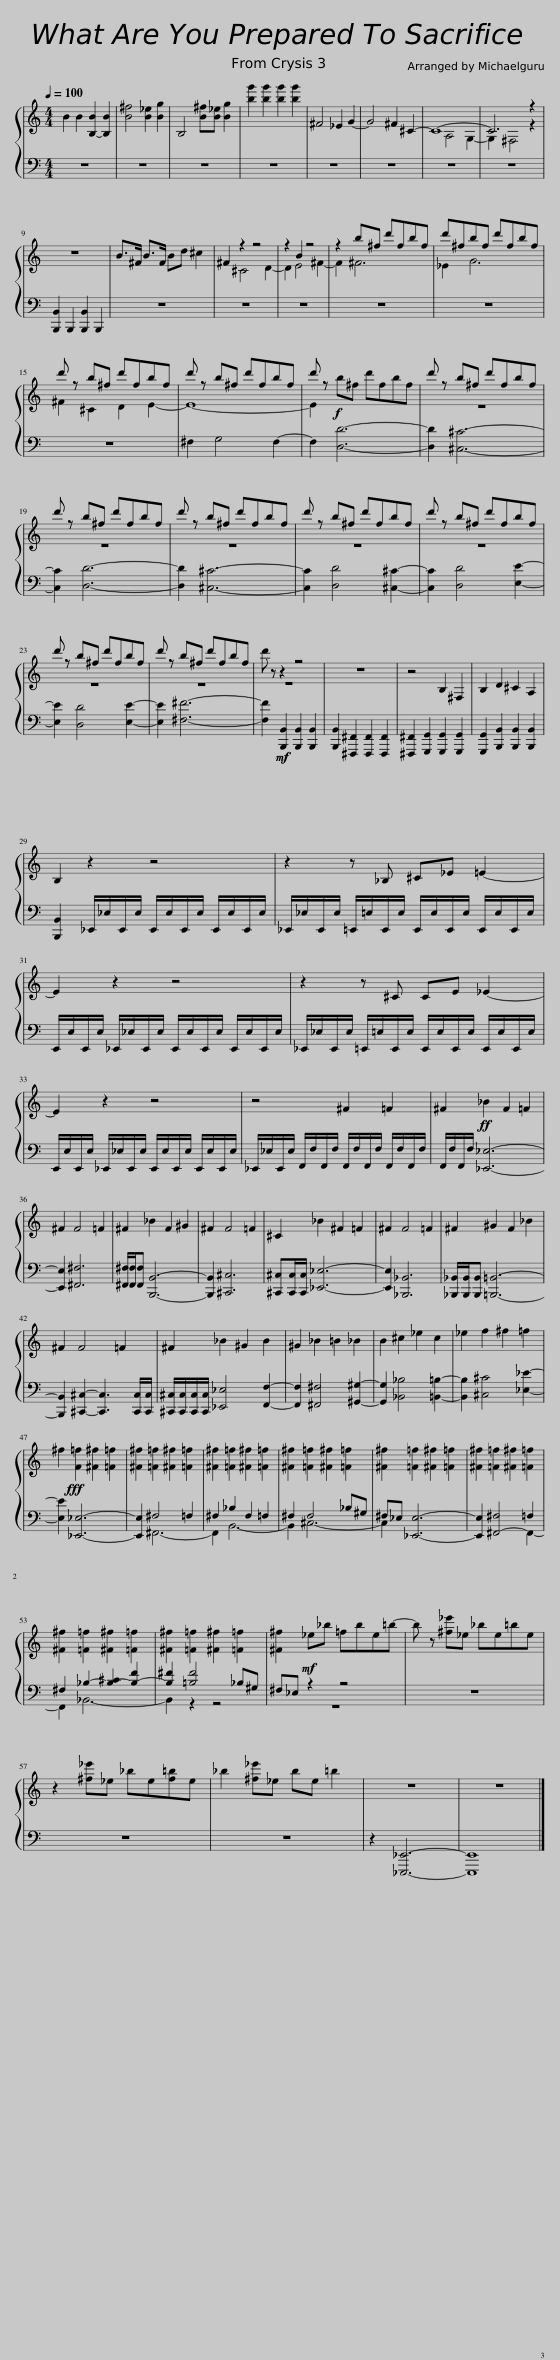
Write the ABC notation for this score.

X:1
%%score { ( 1 3 ) | ( 2 4 ) }
L:1/8
Q:1/4=100
M:4/4
I:linebreak $
K:C
V:1 treble
V:3 treble
V:2 bass
V:4 bass
V:1
 B2 B2 [B,-B]2 [B,B]2 | [B^f]4 [B_e]2 [Bg]2 | B,4 [B^f][B_e] [Bg]2 | [bg']2 [bg']2 [bg']2 [bg']2 | ^F4 _E2 G2- | %5
 G4 ^F2 ^C2- | C8- | C6 z2 |$ z8 | B>^F B>F Bd ^c2 | %10
 ^F2 z2 z4 | z2 B2 z4 | z2 b^f d'fbf | d'^fbf d'fbf |$ d' z b^f d'fbf | %15
 d' z b^f d'fbf | d' z!f! b^f d'fbf | d' z b^f d'fbf |$ d' z b^f d'fbf | d' z b^f d'fbf | %20
 d' z b^f d'fbf | d' z b^f d'fbf |$ d' z b^f d'fbf | d' z b^f d'fbf | d' z z2 z4 | %25
 z8 | z4 B,2 ^F,2 | B,2 D2 ^C2 A,2 |$ B,2 z2 z4 | z2 z _B, ^C_E =E2- |$ %30
 E2 z2 z4 | z2 z ^C CE _E2- |$ E2 z2 z4 | z4 ^F2 =F2 | ^F2!ff! _B2 F2 =F2 |$ %35
 ^F2 F4 =F2 | ^F2 _B2 F2 ^G2 | ^F2 F4 =F2 | ^C2 _B2 ^F2 =F2 | ^F2 F4 =F2 | %40
 ^F2 ^G2 F2 _B2 |$ ^F2 F4 =F2 | ^F2 _B2 ^G2 B2 | ^G2 _B2 =B2 _B2 | B2 ^c2 _e2 c2 | %45
 _e2 f2 ^f2 =f2 |$ ^f2!fff! [F=f]2 [^F^f]2 [=F=f]2 | [^F^f]2 [=F=f]2 [^F^f]2 [=F=f]2 | [^F^f]2 [=F=f]2 [^F^f]2 [=F=f]2 | [^F^f]2 [=F=f]2 [^F^f]2 [=F=f]2 | %50
 [^F^f]2 [=F=f]2 [^F^f]2 [=F=f]2 | [^F^f]2 [=F=f]2 [^F^f]2 [=F=f]2 |$ [^F^f]2 [=F=f]2 [^F^f]2 [=F=f]2 | [^F^f]2 [=F=f]2 [^F^f]2 [=F=f]2 | [^F^f]2!mf! _e_b =fbe=b- | %55
 b z [^f_e']_e _be=be |$ z2 [^f_e']_e _be[f=b]e | _b2 [^f_e']_e be =b2 | z8 | z8 |] %60
V:2
 z8 | z8 | z8 | z8 | z8 | %5
 z8 | z8 | z8 |$ [B,,,B,,]2 B,,,2 [B,,,B,,]2 B,,,2 | z8 | %10
 z8 | z8 | z8 | z8 |$ z8 | %15
 ^F,2 G,4 F,2- | F,2 [D,D]6- | [D,D]2 [^C,^C]6- |$ [C,C]2 [D,D]6- | [D,D]2 [^C,^C]6- | %20
 [C,C]2 [D,D]4 [^C,^C]2- | [C,C]2 [D,D]4 [E,E]2- |$ [E,E]2 [D,D]4 [E,E]2- | [E,E]2 [^F,^F]6- | [F,F]2!mf! [B,,,B,,]2 [B,,,B,,]2 [B,,,B,,]2 | %25
 [B,,,B,,]2 [^F,,,^F,,]2 [F,,,F,,]2 [F,,,F,,]2 | [^F,,,^F,,]2 [G,,,G,,]2 [G,,,G,,]2 [G,,,G,,]2 | [G,,,G,,]2 [B,,,B,,]2 [B,,,B,,]2 [B,,,B,,]2 |$ [B,,,B,,]2 _E,,/_E,/E,,/E,/ E,,/E,/E,,/E,/ E,,/E,/E,,/E,/ | _E,,/_E,/E,,/E,/ =E,,/=E,/E,,/E,/ E,,/E,/E,,/E,/ E,,/E,/E,,/E,/ |$ %30
 E,,/E,/E,,/E,/ _E,,/_E,/E,,/E,/ E,,/E,/E,,/E,/ E,,/E,/E,,/E,/ | _E,,/_E,/E,,/E,/ =E,,/=E,/E,,/E,/ E,,/E,/E,,/E,/ E,,/E,/E,,/E,/ |$ E,,/E,/E,,/E,/ _E,,/_E,/E,,/E,/ E,,/E,/E,,/E,/ E,,/E,/E,,/E,/ | _E,,/_E,/E,,/E,/ F,,/F,/F,,/F,/ F,,/F,/F,,/F,/ F,,/F,/F,,/F,/ | F,,/F,/F,,/F,/ [_E,,_E,]6- |$ %35
 [E,,E,]2 [^F,,^F,]6 | [^F,,^F,]/[F,,F,]/[F,,F,] [B,,,B,,]6- | [B,,,B,,]2 [^C,,^C,]6 | [^C,,^C,][C,,C,]/[C,,C,]/ [_E,,_E,]6- | [E,,E,]2 [_B,,,_B,,]6 | %40
 [_B,,,_B,,]/[B,,,B,,]/[B,,,B,,] [=B,,,=B,,]6- |$ [B,,,B,,]2 [^C,,^C,]2- [C,,C,]3 [C,,C,]/[C,,C,]/ | [^C,,^C,]/[C,,C,]/[C,,C,]/[C,,C,]/ [_E,,_E,]4 [F,,F,]2- | [F,,F,]2 [^F,,^F,]4 [^G,,^G,]2- | [G,,G,]2 [_B,,_B,]4 [=B,,=B,]2- | %45
 [B,,B,]2 [^C,^C]4 [_E,_E]2- |$ [E,E]2 [_E,,_E,]6- | [E,,E,]2 ^F,4 =F,2 | ^F,2 _B,2 F,2 =F,2 | ^F,2 F,4 _B,^G, | %50
 ^F,_E, [_E,,E,]6- | [E,,E,]2 [^F,,-^F,]4 =F,2 |$ ^F,2 _B,2- [B,-^C]2 [B,-F]2 | [B,^F]2 [=B,F]4 _B,^G, | ^F,_E, z2 z4 | %55
 z8 |$ z8 | z8 | z2 [_E,,,_E,,]6- | [E,,,E,,]8 |] %60
V:3
 x8 | x8 | x8 | x8 | x8 | %5
 x8 | x2 A,4 G,2- | G,2 ^F,4 z2 |$ x8 | x8 | %10
 x2 ^C4 D2- | D2 E4 ^F2- | F2 ^F6 | _E2 G6 |$ ^F2 ^C2 D2 E2- | %15
 E8- | E2 x6 | z8 |$ z8 | z8 | %20
 z8 | z8 |$ z8 | z8 | x4 z4 | %25
 x8 | x8 | x8 |$ x8 | x8 |$ %30
 x8 | x8 |$ x8 | x8 | x8 |$ %35
 x8 | x8 | x8 | x8 | x8 | %40
 x8 |$ x8 | x8 | x8 | x8 | %45
 x8 |$ x8 | x8 | x8 | x8 | %50
 x8 | x8 |$ x8 | x8 | x8 | %55
 x8 |$ x8 | x8 | x8 | x8 |] %60
V:4
 x8 | x8 | x8 | x8 | x8 | %5
 x8 | x8 | x8 |$ x8 | x8 | %10
 x8 | x8 | x8 | x8 |$ x8 | %15
 x8 | x8 | x8 |$ x8 | x8 | %20
 x8 | x8 |$ x8 | x8 | x8 | %25
 x8 | x8 | x8 |$ x8 | x8 |$ %30
 x8 | x8 |$ x8 | x8 | x8 |$ %35
 x8 | x8 | x8 | x8 | x8 | %40
 x8 |$ x8 | x8 | x8 | x8 | %45
 x8 |$ x8 | x2 ^F,,6- | F,,2 B,,6- | B,,2 ^C,6- | %50
 C,2 x6 | x6 F,,2- |$ F,,2 _B,,6- | B,,2 z2 z4 | z8 | %55
 x8 |$ x8 | x8 | x8 | x8 |] %60
